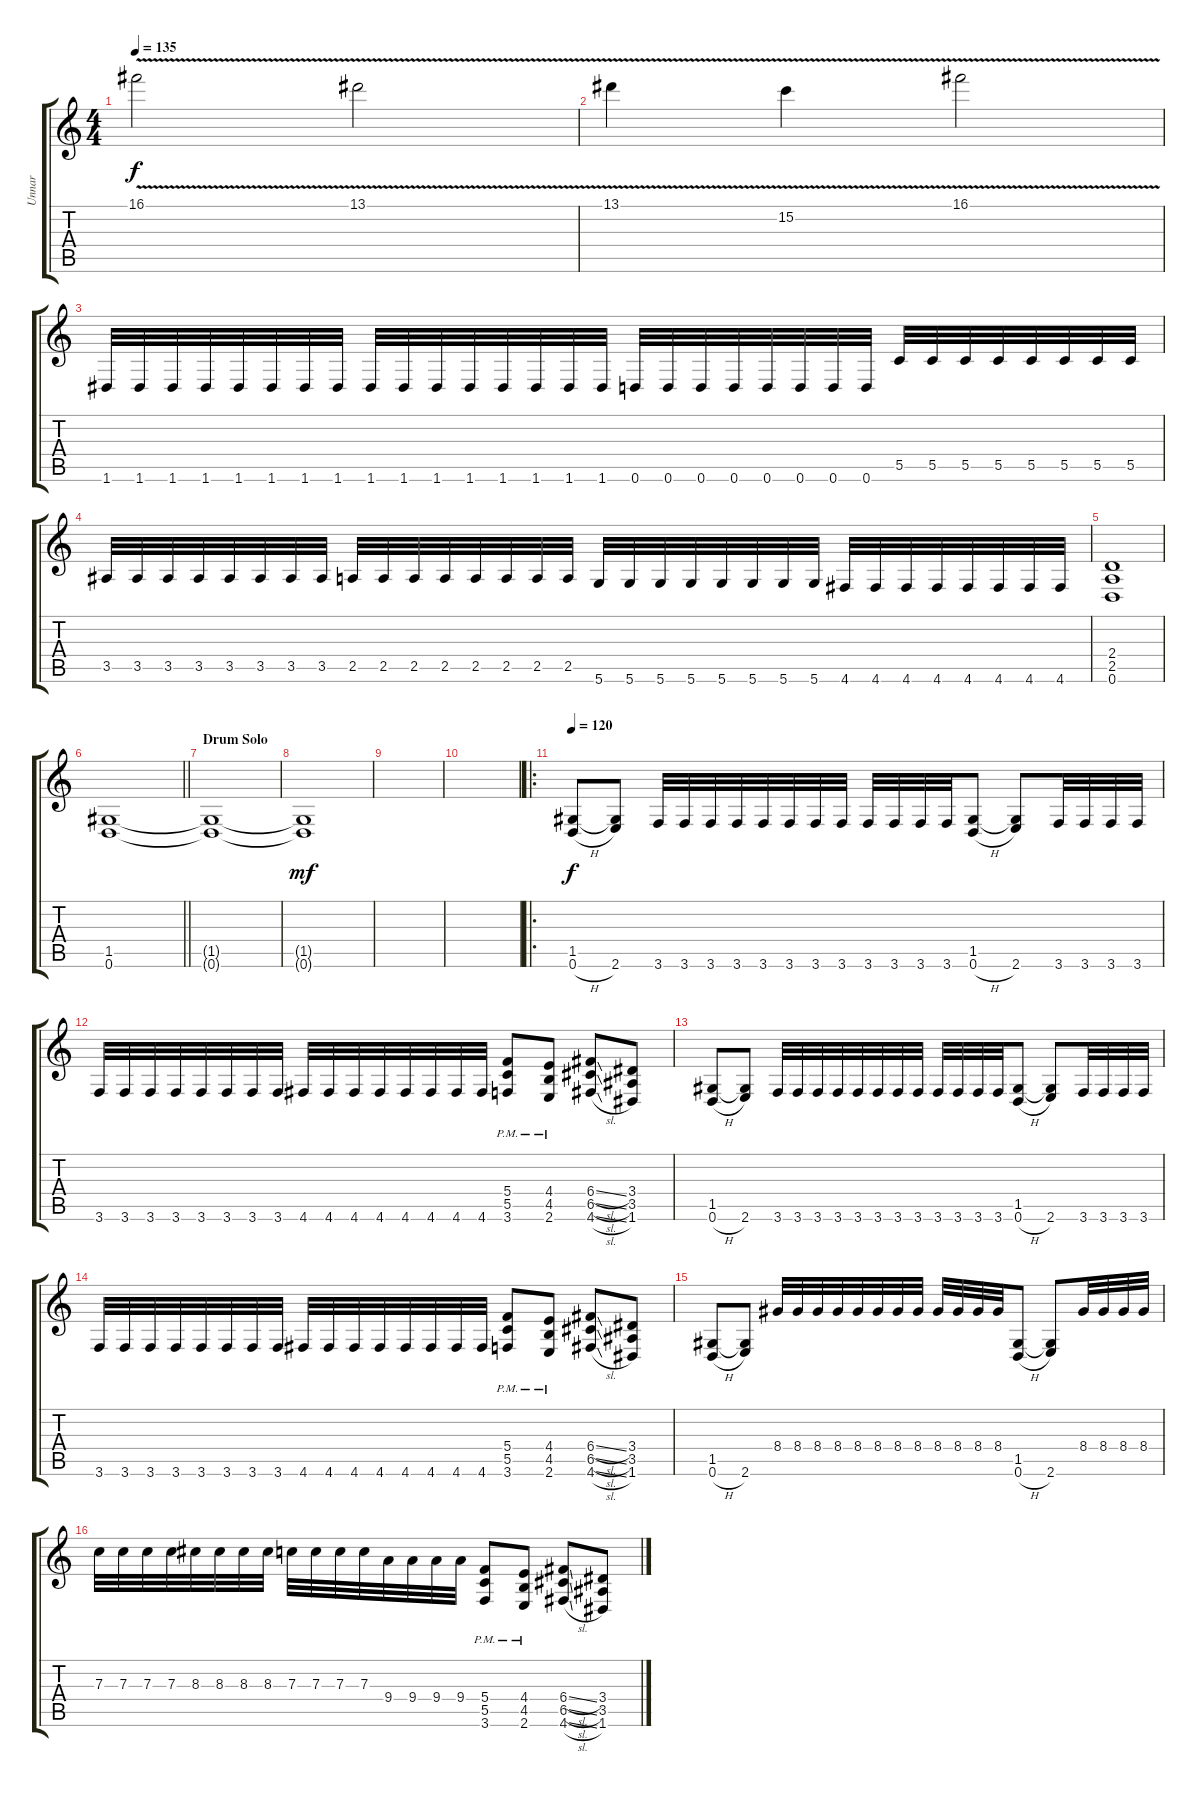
\track ("Unnar" "Unnar") {instrument distortionguitar}
\staff {score tabs}
\tuning (D4 A3 F3 C3 G2 D2) {hide}
\ts (4 4)
\tempo 135
\clef g2
\ks c
16.1{v}.2{dy f} 13.1{v}.2 |
13.1{v}.4 15.2{v}.4 16.1{v}.2 |
1.6.32 1.6.32 1.6.32 1.6.32 1.6.32 1.6.32 1.6.32 1.6.32 1.6.32 1.6.32 1.6.32 1.6.32 1.6.32 1.6.32 1.6.32 1.6.32 0.6.32 0.6.32 0.6.32 0.6.32 0.6.32 0.6.32 0.6.32 0.6.32 5.5.32 5.5.32 5.5.32 5.5.32 5.5.32 5.5.32 5.5.32 5.5.32 |
3.5.32 3.5.32 3.5.32 3.5.32 3.5.32 3.5.32 3.5.32 3.5.32 2.5.32 2.5.32 2.5.32 2.5.32 2.5.32 2.5.32 2.5.32 2.5.32 5.6.32 5.6.32 5.6.32 5.6.32 5.6.32 5.6.32 5.6.32 5.6.32 4.6.32 4.6.32 4.6.32 4.6.32 4.6.32 4.6.32 4.6.32 4.6.32 |
(2.4 2.5 0.6).1 |
\barLineRight lightlight
(1.5 0.6).1 |
\section ("" "Drum Solo")
(1.5{t} 0.6{t}).1 |
(1.5{t} 0.6{t}).1{dy mf} |
|
|
\ro
\tempo 120
(1.5 0.6{h}).8{dy f} (1.5{t} 2.6).8 3.6.32 3.6.32 3.6.32 3.6.32 3.6.32 3.6.32 3.6.32 3.6.32 3.6.32 3.6.32 3.6.32 3.6.32 (1.5 0.6{h}).8 (1.5{t} 2.6).8 3.6.32 3.6.32 3.6.32 3.6.32 |
3.6.32 3.6.32 3.6.32 3.6.32 3.6.32 3.6.32 3.6.32 3.6.32 4.6.32 4.6.32 4.6.32 4.6.32 4.6.32 4.6.32 4.6.32 4.6.32 (5.4{pm} 5.5{pm} 3.6{pm}).8 (4.4{pm} 4.5{pm} 2.6{pm}).8 (6.4{sl} 6.5{sl} 4.6{sl}).8 (3.4 3.5 1.6).8 |
(1.5 0.6{h}).8 (1.5{t} 2.6).8 3.6.32 3.6.32 3.6.32 3.6.32 3.6.32 3.6.32 3.6.32 3.6.32 3.6.32 3.6.32 3.6.32 3.6.32 (1.5 0.6{h}).8 (1.5{t} 2.6).8 3.6.32 3.6.32 3.6.32 3.6.32 |
3.6.32 3.6.32 3.6.32 3.6.32 3.6.32 3.6.32 3.6.32 3.6.32 4.6.32 4.6.32 4.6.32 4.6.32 4.6.32 4.6.32 4.6.32 4.6.32 (5.4{pm} 5.5{pm} 3.6{pm}).8 (4.4{pm} 4.5{pm} 2.6{pm}).8 (6.4{sl} 6.5{sl} 4.6{sl}).8 (3.4 3.5 1.6).8 |
(1.5 0.6{h}).8 (1.5{t} 2.6).8 8.4.32 8.4.32 8.4.32 8.4.32 8.4.32 8.4.32 8.4.32 8.4.32 8.4.32 8.4.32 8.4.32 8.4.32 (1.5 0.6{h}).8 (1.5{t} 2.6).8 8.4.32 8.4.32 8.4.32 8.4.32 |
7.3.32 7.3.32 7.3.32 7.3.32 8.3.32 8.3.32 8.3.32 8.3.32 7.3.32 7.3.32 7.3.32 7.3.32 9.4.32 9.4.32 9.4.32 9.4.32 (5.4{pm} 5.5{pm} 3.6{pm}).8 (4.4{pm} 4.5{pm} 2.6{pm}).8 (6.4{sl} 6.5{sl} 4.6{sl}).8 (3.4 3.5 1.6).8
